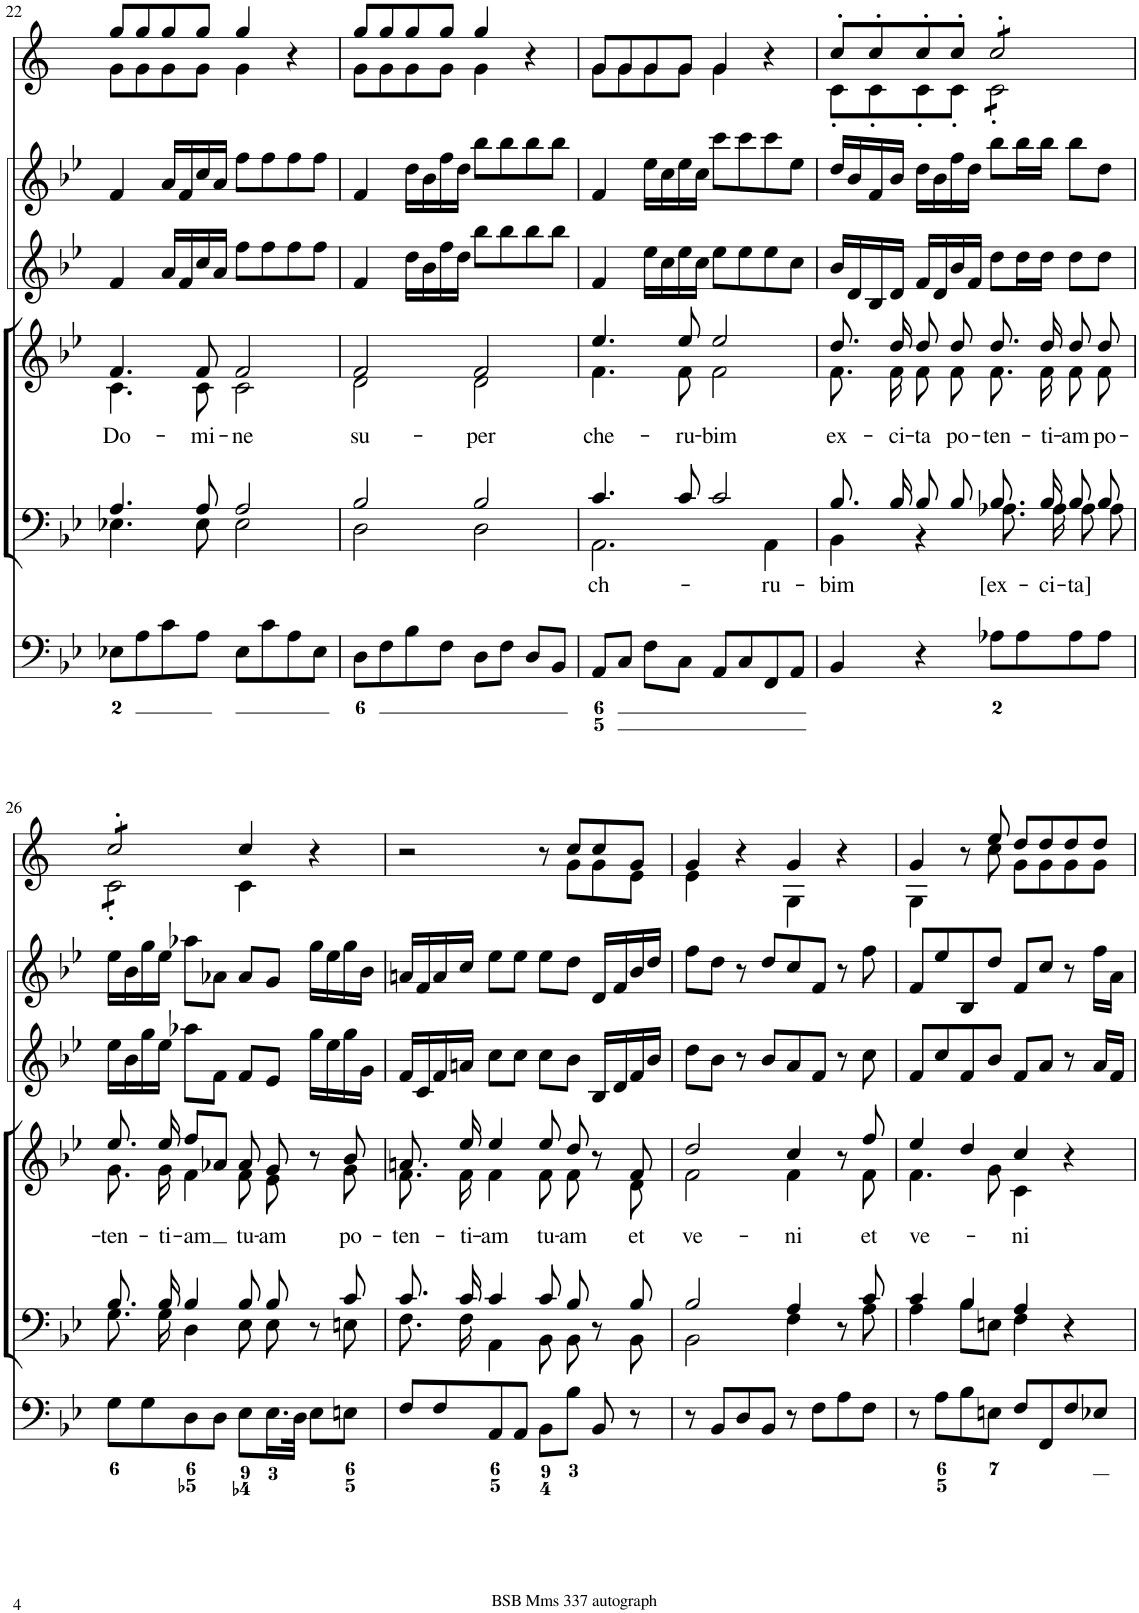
**kern	**kern	**text	**kern	**text	**kern	**kern	**kern
*part6	*part5	*part5	*part4	*part4	*part3	*part2	*part1
*staff6	*staff5	*staff5	*staff4	*staff4	*staff3	*staff2	*staff1
*I"Organ	*I"Voice	*	*I"Voice	*	*I"Violino 2	*I"Violino 1	*I"Clarini in B[b]
*	*	*	*	*	*I'Vln	*I'Vln	*
!!LO:PB:g=z
*clefF4	*clefF4	*	*clefG2	*	*clefG2	*clefG2	*clefG2
*	*	*	*	*	*	*	*Trd1c2
*k[b-e-]	*k[b-e-]	*	*k[b-e-]	*	*k[b-e-]	*k[b-e-]	*k[]
*M4/4	*M4/4	*	*M4/4	*	*M4/4	*M4/4	*M4/4
*met(c)	*met(c)	*	*met(c)	*	*met(c)	*met(c)	*met(c)
=22	=22	=22	=22	=22	=22	=22	=22
*	*^	*	*	*	*	*	*
!	!	!	!	!	!LO:LY:b	!	!	!
*	*	*	*	*^	*	*	*	*^
8E-X\L	4.A/	4.E-X\	.	4.f/	4.c\	Do-	4f/	4f/	8gg/L	8g\L
8A\	.	.	.	.	.	.	.	.	8gg/	8g\
8c\	.	.	.	.	.	.	16a/LL	16a/LL	8gg/	8g\
.	.	.	.	.	.	.	16f/	16f/	.	.
!	!	!	!	!	!	!LO:LY:b	!	!	!	!
8A\J	8A/	8E-\	.	8f/	8c\	-mi-	16cc/	16cc/	8gg/J	8g\J
.	.	.	.	.	.	.	16a/JJ	16a/JJ	.	.
!	!	!	!	!	!	!LO:LY:b	!	!	!	!
8E-\L	2A/	2E-\	.	2f/	2c\	-ne	8ff\L	8ff\L	4gg/	4g\
8c\	.	.	.	.	.	.	8ff\	8ff\	.	.
8A\	.	.	.	.	.	.	8ff\	8ff\	4r	4ryy
8E-\J	.	.	.	.	.	.	8ff\J	8ff\J	.	.
=23	=23	=23	=23	=23	=23	=23	=23	=23	=23	=23
!	!	!	!	!	!	!LO:LY:b	!	!	!	!
8D\L	2B-/	2D\	.	2f/	2d\	su-	4f/	4f/	8gg/L	8g\L
8F\	.	.	.	.	.	.	.	.	8gg/	8g\
8B-\	.	.	.	.	.	.	16dd\LL	16dd\LL	8gg/	8g\
.	.	.	.	.	.	.	16b-\	16b-\	.	.
8F\J	.	.	.	.	.	.	16ff\	16ff\	8gg/J	8g\J
.	.	.	.	.	.	.	16dd\JJ	16dd\JJ	.	.
!	!	!	!	!	!	!LO:LY:b	!	!	!	!
8D\L	2B-/	2D\	.	2f/	2d\	-per	8bb-\L	8bb-\L	4gg/	4g\
8F\J	.	.	.	.	.	.	8bb-\	8bb-\	.	.
8D/L	.	.	.	.	.	.	8bb-\	8bb-\	4r	4ryy
8BB-/J	.	.	.	.	.	.	8bb-\J	8bb-\J	.	.
=24	=24	=24	=24	=24	=24	=24	=24	=24	=24	=24
!	!	!	!LO:LY:b	!	!	!LO:LY:b	!	!	!	!
8AA/L	4.c/	2.AA\	ch-	4.ee-/	4.f\	che-	4f/	4f/	8g/L	8g\L
8C/J	.	.	.	.	.	.	.	.	8g/	8g\
8F\L	.	.	.	.	.	.	16ee-\LL	16ee-\LL	8g/	8g\
.	.	.	.	.	.	.	16cc\	16cc\	.	.
!	!	!	!	!	!	!LO:LY:b	!	!	!	!
8C\J	8c/	.	.	8ee-/	8f\	-ru-	16ee-\	16ee-\	8g/J	8g\J
.	.	.	.	.	.	.	16cc\JJ	16cc\JJ	.	.
!	!	!	!	!	!	!LO:LY:b	!	!	!	!
8AA/L	2c/	.	.	2ee-/	2f\	-bim	8ee-\L	8ccc\L	4g/	4g\
8C/	.	.	.	.	.	.	8ee-\	8ccc\	.	.
!	!	!	!LO:LY:b	!	!	!	!	!	!	!
8FF/	.	4AA\	-ru-	.	.	.	8ee-\	8ccc\	4r	4ryy
8AA/J	.	.	.	.	.	.	8cc\J	8ee-\J	.	.
=25	=25	=25	=25	=25	=25	=25	=25	=25	=25	=25
!	!	!	!LO:LY:b	!	!	!LO:LY:b	!	!	!	!
4BB-/	8.B-/	4BB-\	-bim	8.dd/	8.f\	ex-	16b-/LL	16dd/LL	8cc'/L	8c'\L
.	.	.	.	.	.	.	16d/	16b-/	.	.
.	.	.	.	.	.	.	16B-/	16f/	8cc'/	8c'\
!	!	!	!	!	!	!LO:LY:b	!	!	!	!
.	16B-/	.	.	16dd/	16f\	-ci-	16d/JJ	16b-/JJ	.	.
!	!	!	!	!	!	!LO:LY:b	!	!	!	!
4r	8B-/	4r	.	8dd/	8f\	-ta	16f/LL	16dd\LL	8cc'/	8c'\
.	.	.	.	.	.	.	16d/	16b-\	.	.
!	!	!	!	!	!	!LO:LY:b	!	!	!	!
.	8B-/	.	.	8dd/	8f\	po-	16b-/	16ff\	8cc'/J	8c'\J
.	.	.	.	.	.	.	16f/JJ	16dd\JJ	.	.
!	!	!	!LO:LY:b	!	!	!LO:LY:b	!	!	!	!
*	*	*	*	*	*	*	*	*	*tremolo	*
8A-X\L	8.B-/	8.A-X\	[ex-	8.dd/	8.f\	-ten-	8dd\L	8bb-\L	8cc'/L	8c'\L
8A-\	.	.	.	.	.	.	16dd\L	16bb-\L	8cc'/	8c'\
!	!	!	!LO:LY:b	!	!	!LO:LY:b	!	!	!	!
.	16B-/	16A-\	-ci-	16dd/	16f\	-ti-	16dd\JJ	16bb-\JJ	.	.
!	!	!	!LO:LY:b	!	!	!LO:LY:b	!	!	!	!
8A-\	8B-/	8A-\	-ta]	8dd/	8f\	-am	8dd\L	8bb-\L	8cc'/	8c'\
!	!	!	!	!	!	!LO:LY:b	!	!	!	!
8A-\J	8B-/	8A-\	.	8dd/	8f\	po-	8dd\J	8dd\J	8cc'/J	8c'\J
!!LO:LB:g=z	!!
=26	=26	=26	=26	=26	=26	=26	=26	=26	=26	=26
!	!	!	!	!	!	!LO:LY:b	!	!	!	!
8G\L	8.B-/	8.G\	.	8.ee-/	8.g\	-ten-	16ee-\LL	16ee-\LL	8cc'/L	8c'\L
.	.	.	.	.	.	.	16b-\	16b-\	.	.
8G\	.	.	.	.	.	.	16gg\	16gg\	8cc'/	8c'\
!	!	!	!	!	!	!LO:LY:b	!	!	!	!
.	16B-/	16G\	.	16ee-/	16g\	-ti-	16ee-\JJ	16ee-\JJ	.	.
!	!	!	!	!	!	!LO:LY:b	!	!	!	!
8D\	4B-/	4D\	.	8ff/L	4f\	-am	8aa-X\L	8aa-X\L	8cc'/	8c'\
8D\J	.	.	.	8a-X/J	.	.	8f\J	8a-X\J	8cc'/J	8c'\J
*	*	*	*	*	*	*	*	*	*Xtremolo	*
!	!	!	!	!	!	!LO:LY:b	!	!	!	!
8E-\L	8B-/	8E-\	.	8a-/	8f\	tu-	8f/L	8a-/L	4cc/	4c\
!	!	!	!	!	!	!LO:LY:b	!	!	!	!
16.E-\L	8B-/	8E-\	.	8g/	8e-\	-am	8e-/J	8g/J	.	.
32D\JJk	.	.	.	.	.	.	.	.	.	.
8E-\L	8r	8ryy	.	8r	8ryy	.	16gg\LL	16gg\LL	4r	4ryy
.	.	.	.	.	.	.	16ee-\	16ee-\	.	.
!	!	!	!	!	!	!LO:LY:b	!	!	!	!
8En\J	8c/	8En\	.	8b-/	8g\	po-	16gg\	16gg\	.	.
.	.	.	.	.	.	.	16g\JJ	16b-\JJ	.	.
=27	=27	=27	=27	=27	=27	=27	=27	=27	=27	=27
!	!	!	!	!	!	!LO:LY:b	!	!	!	!
8F/L	8.c/	8.F\	.	8.an/	8.f\	-ten-	16f/LL	16an/LL	2r	8ryy
.	.	.	.	.	.	.	16c/	16f/	.	.
*	*	*	*	*	*	*	*	*	*v	*v
8F/	.	.	.	.	.	.	16f/	16a/	.
!	!	!	!	!	!	!LO:LY:b	!	!	!
.	16c/	16F\	.	16ee-/	16f\	-ti-	16an/JJ	16cc/JJ	.
!	!	!	!	!	!	!LO:LY:b	!	!	!
8AA/	4c/	4AA\	.	4ee-/	4f\	-am	8cc\L	8ee-\L	.
8AA/J	.	.	.	.	.	.	8cc\J	8ee-\J	.
!	!	!	!	!	!	!LO:LY:b	!	!	!
8BB-\L	8c/	8BB-\	.	8ee-/	8f\	tu-	8cc\L	8ee-\L	8r
!	!	!	!	!	!	!LO:LY:b	!	!	!
*	*	*	*	*	*	*	*	*	*^
8B-\J	8B-/	8BB-\	.	8dd/	8f\	-am	8b-\J	8dd\J	8cc/L	8g\L
8BB-/	8r	8ryy	.	8r	8ryy	.	16B-/LL	16d/LL	8cc/	8g\
.	.	.	.	.	.	.	16d/	16f/	.	.
!	!	!	!	!	!	!LO:LY:b	!	!	!	!
8r	8B-/	8BB-\	.	8f/	8d\	et	16f/	16b-/	8g/J	8e\J
.	.	.	.	.	.	.	16b-/JJ	16dd/JJ	.	.
=28	=28	=28	=28	=28	=28	=28	=28	=28	=28	=28
!	!	!	!	!	!	!LO:LY:b	!	!	!	!
8r	2B-/	2BB-\	.	2dd/	2f\	ve-	8dd\L	8ff\L	4g/	4e\
8BB-/L	.	.	.	.	.	.	8b-\J	8dd\J	.	.
8D/	.	.	.	.	.	.	8r	8r	4r	4ryy
8BB-/J	.	.	.	.	.	.	8b-/L	8dd/L	.	.
!	!	!	!	!	!	!LO:LY:b	!	!	!	!
8r	4A/	4F\	.	4cc/	4f\	-ni	8a/	8cc/	4g/	4G\
8F\L	.	.	.	.	.	.	8f/J	8f/J	.	.
8A\	8r	8ryy	.	8r	8ryy	.	8r	8r	4r	4ryy
!	!	!	!	!	!	!LO:LY:b	!	!	!	!
8F\J	8c/	8A\	.	8ff/	8f\	et	8cc\	8ff\	.	.
=29	=29	=29	=29	=29	=29	=29	=29	=29	=29	=29
!	!	!	!	!	!	!LO:LY:b	!	!	!	!
8r	4c/	4A\	.	4ee-/	4.f\	ve-	8f/L	8f/L	4g/	4G\
8A\L	.	.	.	.	.	.	8cc/	8ee-/	.	.
8B-\	4B-/	8B-\L	.	4dd/	.	.	8f/	8B-/	8r	8ryy
8En\J	.	8En\J	.	.	8g\	.	8b-/J	8dd/J	8ee/	8cc\
!	!	!	!	!	!	!LO:LY:b	!	!	!	!
8F/L	4A/	4F\	.	4cc/	4c\	-ni	8f/L	8f/L	8dd/L	8g\L
8FF/	.	.	.	.	.	.	8a/J	8cc/J	8dd/	8g\
8F/	4r	4ryy	.	4r	4ryy	.	8r	8r	8dd/	8g\
8E-X/J	.	.	.	.	.	.	16a/LL	16ff\LL	8dd/J	8g\J
.	.	.	.	.	.	.	16f/JJ	16a\JJ	.	.
*	*v	*v	*	*	*	*	*	*	*v	*v
*	*	*	*v	*v	*	*	*	*
=	=	=	=	=	=	=	=
*-	*-	*-	*-	*-	*-	*-	*-
